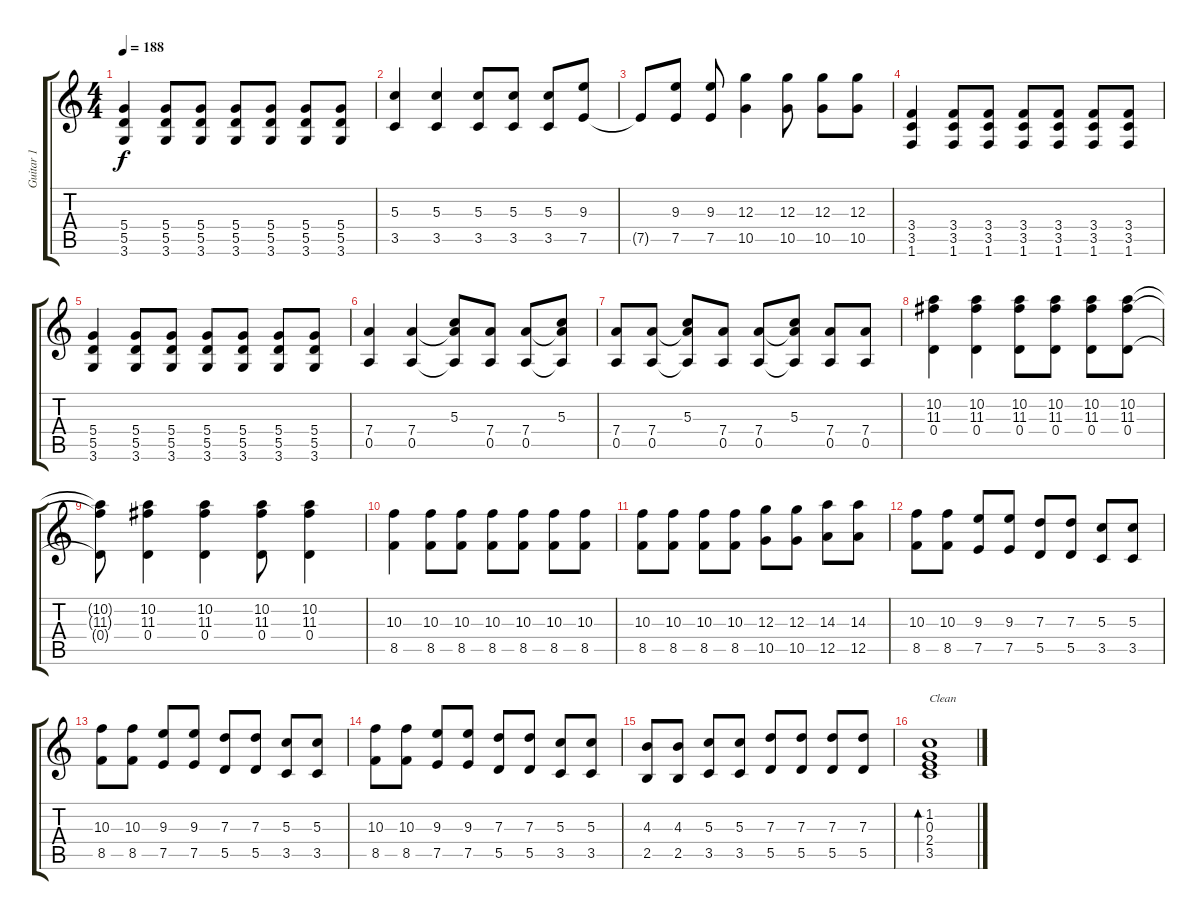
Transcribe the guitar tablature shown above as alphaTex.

\track ("Guitar 1" "Guitar 1") {instrument electricguitarclean}
\staff {score tabs}
\tuning (E4 B3 G3 D3 A2 E2) {hide}
\ts (4 4)
\tempo 188
\clef g2
\ks c
(5.4 5.5 3.6).4{dy f} (5.4 5.5 3.6).8 (5.4 5.5 3.6).8 (5.4 5.5 3.6).8 (5.4 5.5 3.6).8 (5.4 5.5 3.6).8 (5.4 5.5 3.6).8 |
(5.3 3.5).4 (5.3 3.5).4 (5.3 3.5).8 (5.3 3.5).8 (5.3 3.5).8 (9.3 7.5).8 |
7.5{t}.8 (9.3 7.5).8 (9.3 7.5).8 (12.3 10.5).4 (12.3 10.5).8 (12.3 10.5).8 (12.3 10.5).8 |
(3.4 3.5 1.6).4 (3.4 3.5 1.6).8 (3.4 3.5 1.6).8 (3.4 3.5 1.6).8 (3.4 3.5 1.6).8 (3.4 3.5 1.6).8 (3.4 3.5 1.6).8 |
(5.4 5.5 3.6).4 (5.4 5.5 3.6).8 (5.4 5.5 3.6).8 (5.4 5.5 3.6).8 (5.4 5.5 3.6).8 (5.4 5.5 3.6).8 (5.4 5.5 3.6).8 |
(7.4 0.5).4 (7.4 0.5).4 (5.3 7.4{t} 0.5{t}).8 (7.4 0.5).8 (7.4 0.5).8 (5.3 7.4{t} 0.5{t}).8 |
(7.4 0.5).8 (7.4 0.5).8 (5.3 7.4{t} 0.5{t}).8 (7.4 0.5).8 (7.4 0.5).8 (5.3 7.4{t} 0.5{t}).8 (7.4 0.5).8 (7.4 0.5).8 |
(10.2 11.3 0.4).4 (10.2 11.3 0.4).4 (10.2 11.3 0.4).8 (10.2 11.3 0.4).8 (10.2 11.3 0.4).8 (10.2 11.3 0.4).8 |
(10.2{t} 11.3{t} 0.4{t}).8 (10.2 11.3 0.4).4 (10.2 11.3 0.4).4 (10.2 11.3 0.4).8 (10.2 11.3 0.4).4 |
(10.3 8.5).4 (10.3 8.5).8 (10.3 8.5).8 (10.3 8.5).8 (10.3 8.5).8 (10.3 8.5).8 (10.3 8.5).8 |
(10.3 8.5).8 (10.3 8.5).8 (10.3 8.5).8 (10.3 8.5).8 (12.3 10.5).8 (12.3 10.5).8 (14.3 12.5).8 (14.3 12.5).8 |
(10.3 8.5).8 (10.3 8.5).8 (9.3 7.5).8 (9.3 7.5).8 (7.3 5.5).8 (7.3 5.5).8 (5.3 3.5).8 (5.3 3.5).8 |
(10.3 8.5).8 (10.3 8.5).8 (9.3 7.5).8 (9.3 7.5).8 (7.3 5.5).8 (7.3 5.5).8 (5.3 3.5).8 (5.3 3.5).8 |
(10.3 8.5).8 (10.3 8.5).8 (9.3 7.5).8 (9.3 7.5).8 (7.3 5.5).8 (7.3 5.5).8 (5.3 3.5).8 (5.3 3.5).8 |
(4.3 2.5).8 (4.3 2.5).8 (5.3 3.5).8 (5.3 3.5).8 (7.3 5.5).8 (7.3 5.5).8 (7.3 5.5).8 (7.3 5.5).8 |
(1.2 0.3 2.4 3.5).1{bd 60 txt "Clean" instrument electricguitarclean}
